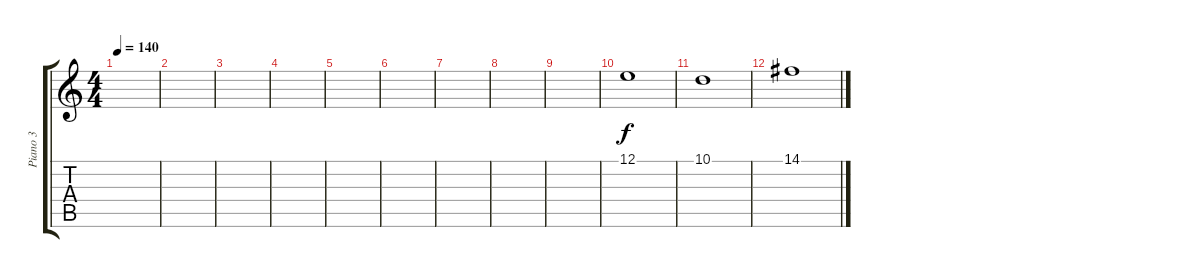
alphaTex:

\track ("Piano 3" "Piano 3") {instrument vibraphone}
\staff {score tabs}
\tuning (E4 B3 G3 D3 A2 E2) {hide}
\ts (4 4)
\tempo 140
\clef g2
\ks c
|
|
|
|
|
|
|
|
|
12.1.1 |
10.1.1 |
14.1.1
